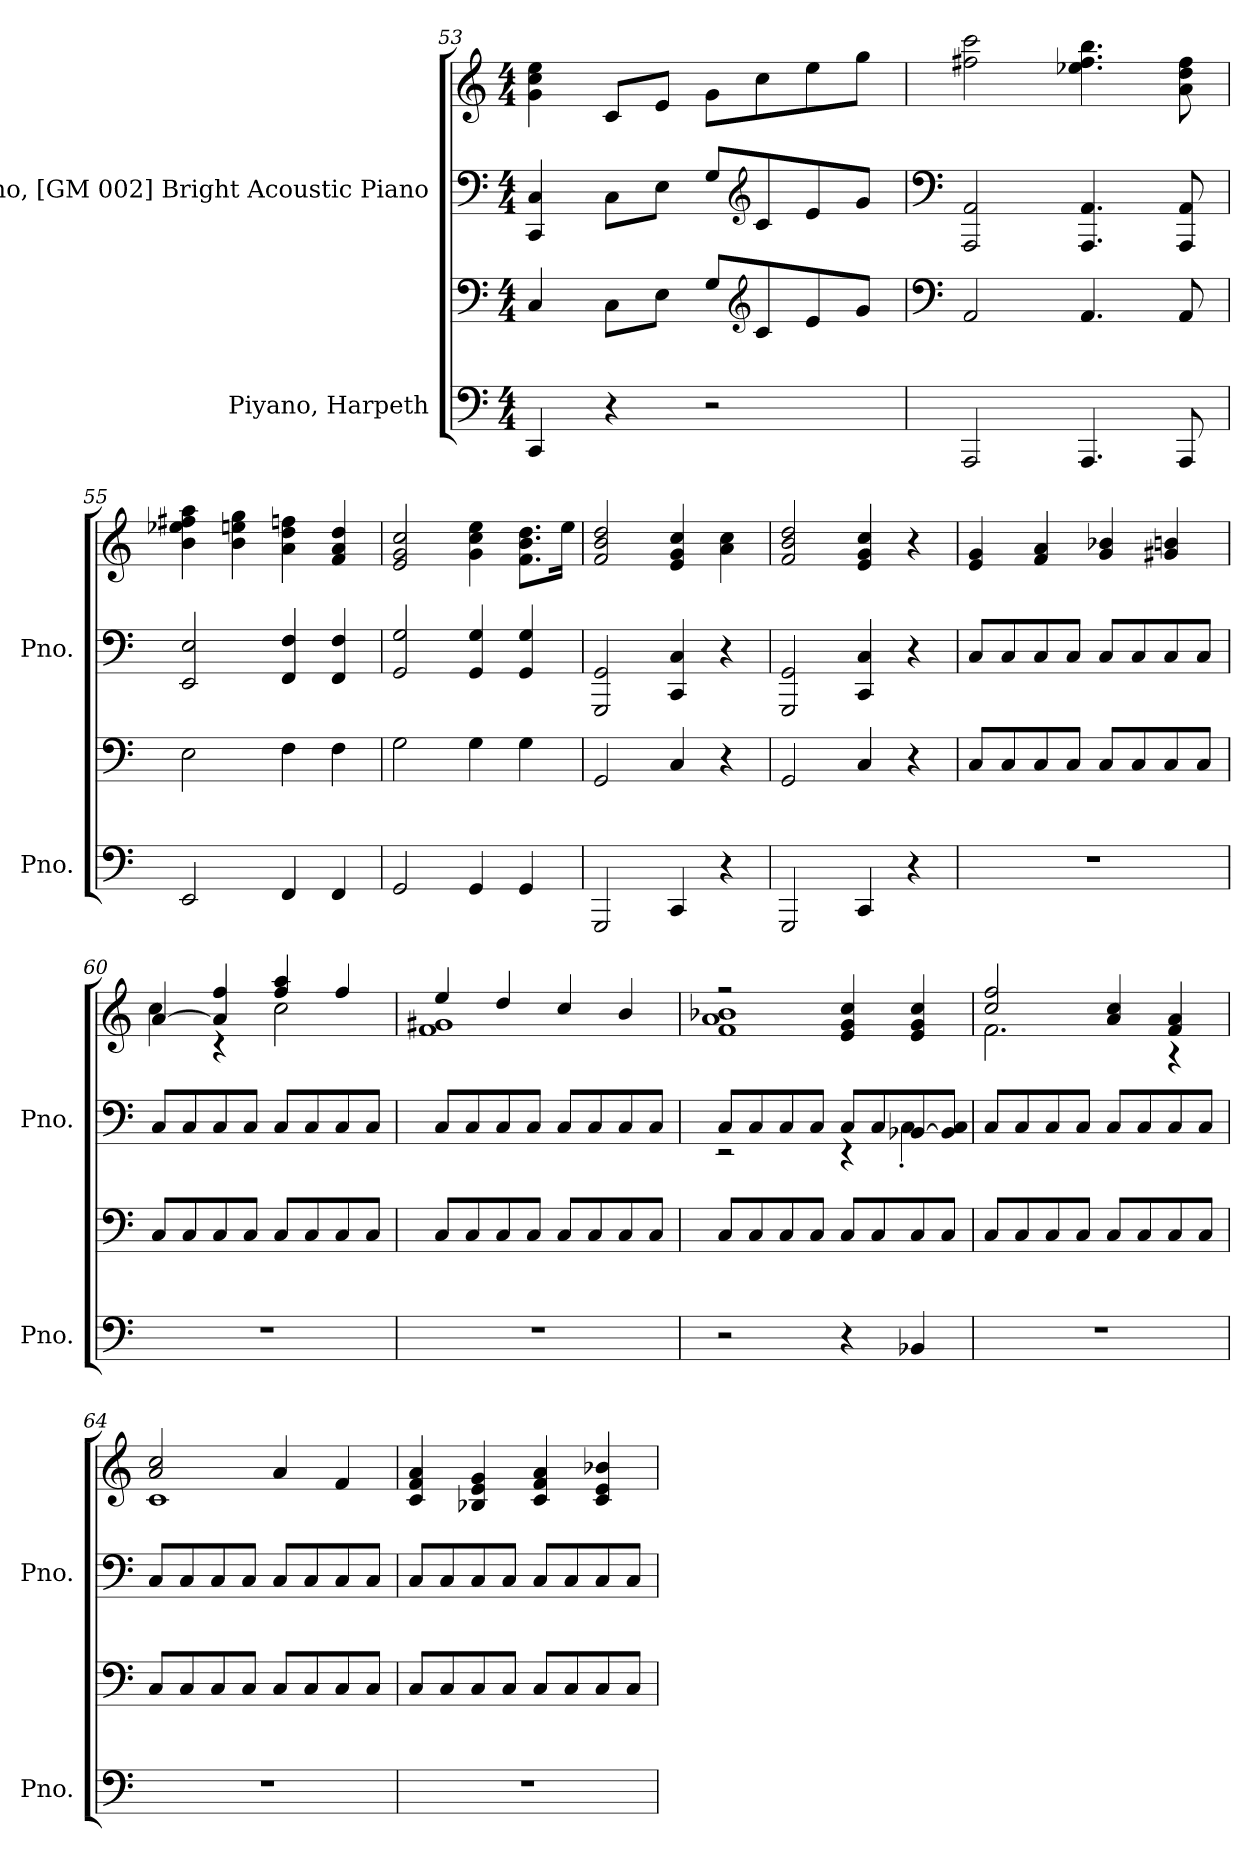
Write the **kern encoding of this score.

**kern	**kern	**kern	**kern
*part2	*part2	*part1	*part1
*staff4	*staff3	*staff2	*staff1
*I"Piyano, Harpeth	*	*I"Piyano, [GM 002] Bright Acoustic Piano	*
*I'Pno.	*	*I'Pno.	*
!!LO:LB:g=z
*clefF4	*clefF4	*clefF4	*clefG2
*k[]	*k[]	*k[]	*k[]
*M4/4	*M4/4	*M4/4	*M4/4
=53	=53	=53	=53
4CC/	4C/	4CC/ 4C/	4g\ 4cc\ 4ee\
4r	8C\L	8C\L	8c/L
.	8E\J	8E\J	8e/J
2r	8G/L	8G/L	8g\L
*	*clefG2	*clefG2	*
.	8c/	8c/	8cc\
.	8e/	8e/	8ee\
.	8g/J	8g/J	8gg\J
=54	=54	=54	=54
*	*clefF4	*clefF4	*
2AAA/	2AA/	2AAA/ 2AA/	2ff#X\ 2ccc\
4.AAA/	4.AA/	4.AAA/ 4.AA/	4.ee-X\ 4.ff#\ 4.bb\
8AAA/	8AA/	8AAA/ 8AA/	8a\ 8dd\ 8ff#\
=55	=55	=55	=55
2EE/	2E\	2EE/ 2E/	4b\ 4ee-X\ 4ff#X\ 4aa\
.	.	.	4b\ 4een\ 4gg\
4FF/	4F\	4FF/ 4F/	4a\ 4dd\ 4ffn\
4FF/	4F\	4FF/ 4F/	4f/ 4a/ 4dd/
=56	=56	=56	=56
2GG/	2G\	2GG/ 2G/	2e/ 2g/ 2cc/
4GG/	4G\	4GG/ 4G/	4g\ 4cc\ 4ee\
4GG/	4G\	4GG/ 4G/	8.f\ 8.b\ 8.dd\L
.	.	.	16ee\Jk
=57	=57	=57	=57
2GGG/	2GG/	2GGG/ 2GG/	2f/ 2b/ 2dd/
4CC/	4C/	4CC/ 4C/	4e/ 4g/ 4cc/
4r	4r	4r	4a\ 4cc\
=58	=58	=58	=58
2GGG/	2GG/	2GGG/ 2GG/	2f/ 2b/ 2dd/
4CC/	4C/	4CC/ 4C/	4e/ 4g/ 4cc/
4r	4r	4r	4r
!!LO:LB:g=z
=59	=59	=59	=59
1r	8C/L	8C/L	4e/ 4g/
.	8C/	8C/	.
.	8C/	8C/	4f/ 4a/
.	8C/J	8C/J	.
.	8C/L	8C/L	4g/ 4b-X/
.	8C/	8C/	.
.	8C/	8C/	4g#X/ 4bn/
.	8C/J	8C/J	.
=60	=60	=60	=60
*	*	*	*^
1r	8C/L	8C/L	[4a/	4cc\
.	8C/	8C/	.	.
.	8C/	8C/	4a/] 4ff/	4r
.	8C/J	8C/J	.	.
.	8C/L	8C/L	4ff/ 4aa/	2cc\
.	8C/	8C/	.	.
.	8C/	8C/	4ff/	.
.	8C/J	8C/J	.	.
=61	=61	=61	=61	=61
1r	8C/L	8C/L	4ee/	1f 1g#X
.	8C/	8C/	.	.
.	8C/	8C/	4dd/	.
.	8C/J	8C/J	.	.
.	8C/L	8C/L	4cc/	.
.	8C/	8C/	.	.
.	8C/	8C/	4b/	.
.	8C/J	8C/J	.	.
=62	=62	=62	=62	=62
*	*	*^	*	*
2r	8C/L	8C/L	2r	2r	1f 1a 1b-X
.	8C/	8C/	.	.	.
.	8C/	8C/	.	.	.
.	8C/J	8C/J	.	.	.
4r	8C/L	8C/L	4r	4e/ 4g/ 4cc/	.
.	8C/	8C/	.	.	.
4BB-X/	8C/	[8BB-X/	4C'\	4e/ 4g/ 4cc/	.
.	8C/J	8BB-/] 8C/J	.	.	.
*	*	*v	*v	*	*
!!LO:PB:g=z	!!
=63	=63	=63	=63	=63
1r	8C/L	8C/L	2cc/ 2ff/	2.f\
.	8C/	8C/	.	.
.	8C/	8C/	.	.
.	8C/J	8C/J	.	.
.	8C/L	8C/L	4a/ 4cc/	.
.	8C/	8C/	.	.
.	8C/	8C/	4f/ 4a/	4r
.	8C/J	8C/J	.	.
=64	=64	=64	=64	=64
1r	8C/L	8C/L	2a/ 2cc/	1c
.	8C/	8C/	.	.
.	8C/	8C/	.	.
.	8C/J	8C/J	.	.
.	8C/L	8C/L	4a/	.
.	8C/	8C/	.	.
.	8C/	8C/	4f/	.
.	8C/J	8C/J	.	.
*	*	*	*v	*v
=65	=65	=65	=65
1r	8C/L	8C/L	4c/ 4f/ 4a/
.	8C/	8C/	.
.	8C/	8C/	4B-X/ 4e/ 4g/
.	8C/J	8C/J	.
.	8C/L	8C/L	4c/ 4f/ 4a/
.	8C/	8C/	.
.	8C/	8C/	4c/ 4e/ 4b-X/
.	8C/J	8C/J	.
=	=	=	=
*-	*-	*-	*-
